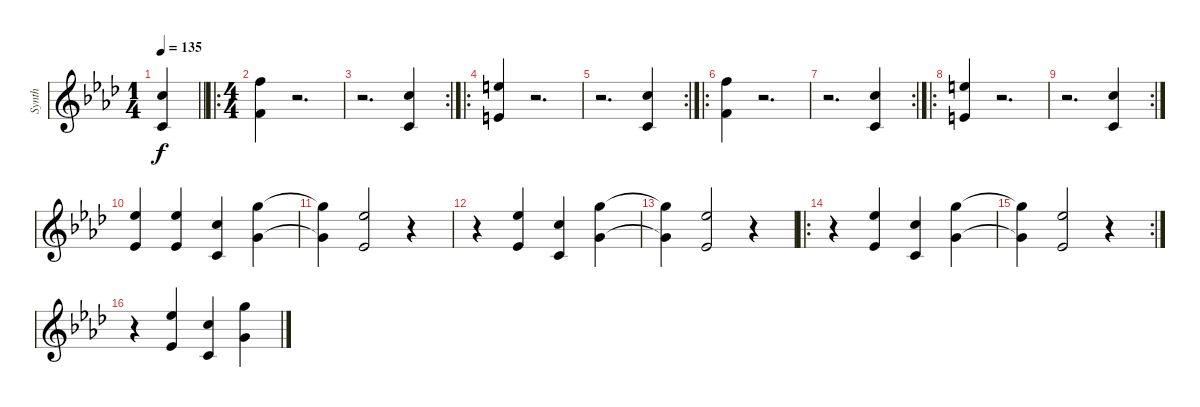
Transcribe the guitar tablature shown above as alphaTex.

\track ("Synth" "Synth") {instrument stringensemble1}
\staff {score}
\tuning (E4 B3 G3 D3 A2 E2) {hide}
\ts (1 4)
\tempo 135
\clef g2
\barLineRight lightlight
\ks ab
(8.1 5.3).4{dy f instrument stringensemble1} |
\ro
\ts (4 4)
(13.1 10.3).4 r.2{d} |
\rc 2
r.2{d} (8.1 5.3).4 |
\ro
(12.1 9.3).4 r.2{d} |
\rc 2
r.2{d} (8.1 5.3).4 |
\ro
(13.1 10.3).4 r.2{d} |
\rc 2
r.2{d} (8.1 5.3).4 |
\ro
(12.1 9.3).4 r.2{d} |
\rc 2
r.2{d} (8.1 5.3).4 |
(11.1 8.3).4 (11.1 8.3).4 (8.1 5.3).4 (15.1 12.3).4 |
(15.1{t} 12.3{t}).4 (11.1 8.3).2 r.4 |
r.4 (11.1 8.3).4 (8.1 5.3).4 (15.1 12.3).4 |
(15.1{t} 12.3{t}).4 (11.1 8.3).2 r.4 |
\ro
r.4 (11.1 8.3).4 (8.1 5.3).4 (15.1 12.3).4 |
\rc 2
(15.1{t} 12.3{t}).4 (11.1 8.3).2 r.4 |
r.4 (11.1 8.3).4 (8.1 5.3).4 (15.1 12.3).4
